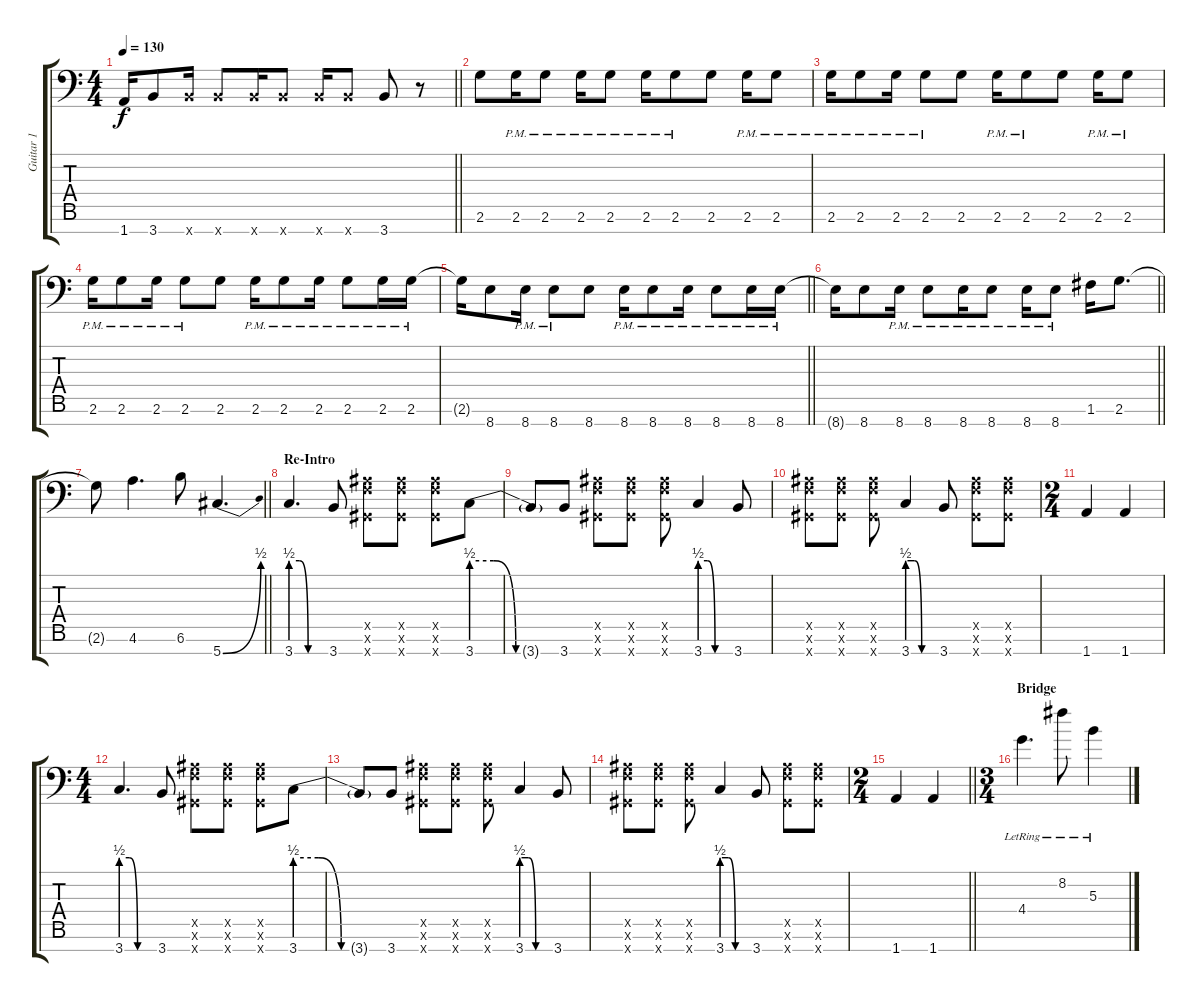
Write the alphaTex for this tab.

\track ("Guitar 1" "Guitar 1") {instrument distortionguitar}
\staff {score tabs}
\tuning (Eb4 Bb3 Gb3 Eb3 Bb2 F2 Ab1) {hide}
\ts (4 4)
\tempo 130
\clef f4
\barLineRight lightlight
\ks c
1.7{t}.16{dy f} 3.7.8 3.7{x}.16 3.7{x}.8 3.7{x}.16 3.7{x}.8 3.7{x}.16 3.7{x}.8 3.7.8 r.8 |
2.6.8 2.6{pm}.16 2.6{pm}.8 2.6{pm}.16 2.6{pm}.8 2.6{pm}.16 2.6{pm}.8 2.6.8 2.6{pm}.16 2.6{pm}.8 |
2.6{pm}.16 2.6{pm}.8 2.6{pm}.16 2.6{pm}.8 2.6.8 2.6{pm}.16 2.6{pm}.8 2.6.8 2.6{pm}.16 2.6{pm}.8 |
2.6{pm}.16 2.6{pm}.8 2.6{pm}.16 2.6{pm}.8 2.6.8 2.6{pm}.16 2.6{pm}.8 2.6{pm}.16 2.6{pm}.8 2.6{pm}.16 2.6{pm}.16 |
\barLineRight lightlight
2.6{t}.16 8.7.8 8.7{pm}.16 8.7{pm}.8 8.7.8 8.7{pm}.16 8.7{pm}.8 8.7{pm}.16 8.7{pm}.8 8.7{pm}.16 8.7{pm}.16 |
\barLineRight lightlight
8.7{t}.16 8.7.8 8.7{pm}.16 8.7{pm}.8 8.7{pm}.16 8.7{pm}.8 8.7{pm}.16 8.7{pm}.8 1.6.16 2.6.8{d} |
\barLineRight lightlight
2.6{t}.8 4.6.4{d} 6.6.8 5.7{be (bend 0 0 60 2)}.4{d} |
\section ("" "Re-Intro")
3.7{be (custom 0 2 15 2 30 0 60 0)}.4{d} 3.7.8 (0.5{x} 0.6{x} 0.7{x}).8{balance 0} (0.5{x} 0.6{x} 0.7{x}).8{balance 16} (0.5{x} 0.6{x} 0.7{x}).8{balance 0} 3.7{be (custom 0 2 15 2 30 0 60 0)}.8{balance 3} |
3.7{t}.8 3.7.8 (0.5{x} 0.6{x} 0.7{x}).8{balance 0} (0.5{x} 0.6{x} 0.7{x}).8{balance 16} (0.5{x} 0.6{x} 0.7{x}).8{balance 0} 3.7{be (custom 0 2 15 2 30 0 60 0)}.4{balance 3} 3.7.8 |
(0.5{x} 0.6{x} 0.7{x}).8{balance 0} (0.5{x} 0.6{x} 0.7{x}).8{balance 16} (0.5{x} 0.6{x} 0.7{x}).8{balance 0} 3.7{be (custom 0 2 15 2 30 0 60 0)}.4{balance 3} 3.7.8 (0.5{x} 0.6{x} 0.7{x}).8{balance 0} (0.5{x} 0.6{x} 0.7{x}).8{balance 16} |
\ts (2 4)
1.7.4{balance 3} 1.7.4 |
\ts (4 4)
3.7{be (custom 0 2 15 2 30 0 60 0)}.4{d} 3.7.8 (0.5{x} 0.6{x} 0.7{x}).8{balance 0} (0.5{x} 0.6{x} 0.7{x}).8{balance 16} (0.5{x} 0.6{x} 0.7{x}).8{balance 0} 3.7{be (custom 0 2 15 2 30 0 60 0)}.8{balance 3} |
3.7{t}.8 3.7.8 (0.5{x} 0.6{x} 0.7{x}).8{balance 0} (0.5{x} 0.6{x} 0.7{x}).8{balance 16} (0.5{x} 0.6{x} 0.7{x}).8{balance 0} 3.7{be (custom 0 2 15 2 30 0 60 0)}.4{balance 3} 3.7.8 |
(0.5{x} 0.6{x} 0.7{x}).8{balance 0} (0.5{x} 0.6{x} 0.7{x}).8{balance 16} (0.5{x} 0.6{x} 0.7{x}).8{balance 0} 3.7{be (custom 0 2 15 2 30 0 60 0)}.4{balance 3} 3.7.8 (0.5{x} 0.6{x} 0.7{x}).8{balance 0} (0.5{x} 0.6{x} 0.7{x}).8{balance 16} |
\ts (2 4)
\barLineRight lightlight
1.7.4{balance 3} 1.7.4 |
\ts (3 4)
\section ("" "Bridge")
4.4{lr}.4{d instrument electricguitarjazz} 8.2{lr}.8 5.3{lr}.4
